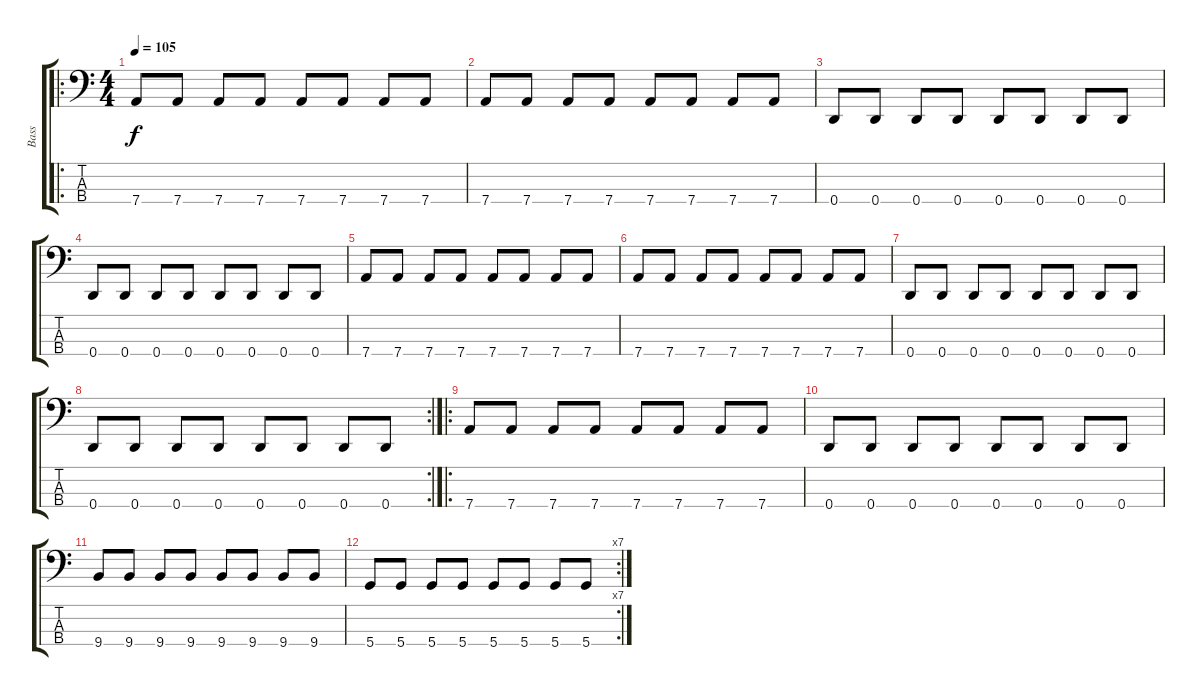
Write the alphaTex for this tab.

\track ("Bass" "Bass") {instrument electricbassfinger}
\staff {score tabs}
\tuning (G2 D2 A1 D1) {hide}
\ro
\ts (4 4)
\tempo 105
\clef f4
\ks c
7.4.8{dy f} 7.4.8 7.4.8 7.4.8 7.4.8 7.4.8 7.4.8 7.4.8 |
7.4.8 7.4.8 7.4.8 7.4.8 7.4.8 7.4.8 7.4.8 7.4.8 |
0.4.8 0.4.8 0.4.8 0.4.8 0.4.8 0.4.8 0.4.8 0.4.8 |
0.4.8 0.4.8 0.4.8 0.4.8 0.4.8 0.4.8 0.4.8 0.4.8 |
7.4.8 7.4.8 7.4.8 7.4.8 7.4.8 7.4.8 7.4.8 7.4.8 |
7.4.8 7.4.8 7.4.8 7.4.8 7.4.8 7.4.8 7.4.8 7.4.8 |
0.4.8 0.4.8 0.4.8 0.4.8 0.4.8 0.4.8 0.4.8 0.4.8 |
\rc 2
0.4.8 0.4.8 0.4.8 0.4.8 0.4.8 0.4.8 0.4.8 0.4.8 |
\ro
7.4.8 7.4.8 7.4.8 7.4.8 7.4.8 7.4.8 7.4.8 7.4.8 |
0.4.8 0.4.8 0.4.8 0.4.8 0.4.8 0.4.8 0.4.8 0.4.8 |
9.4.8 9.4.8 9.4.8 9.4.8 9.4.8 9.4.8 9.4.8 9.4.8 |
\rc 7
5.4.8 5.4.8 5.4.8 5.4.8 5.4.8 5.4.8 5.4.8 5.4.8
